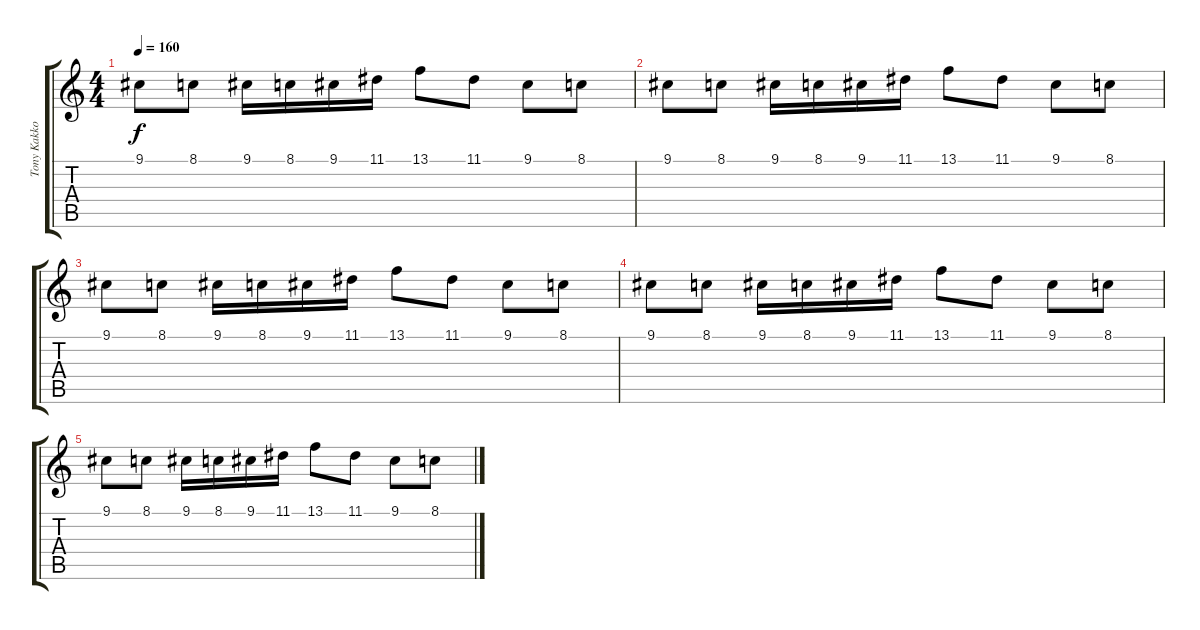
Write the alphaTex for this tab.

\track ("Tony Kakko" "Tony Kakko") {instrument harpsichord}
\staff {score tabs}
\tuning (E4 B3 G3 D3 A2 E2) {hide}
\ts (4 4)
\tempo 160
\clef g2
\ks c
9.1.8{dy f} 8.1.8 9.1.16 8.1.16 9.1.16 11.1.16 13.1.8 11.1.8 9.1.8 8.1.8 |
9.1.8{instrument harpsichord} 8.1.8 9.1.16 8.1.16 9.1.16 11.1.16 13.1.8 11.1.8 9.1.8 8.1.8 |
9.1.8{volume 0} 8.1.8 9.1.16 8.1.16 9.1.16 11.1.16 13.1.8 11.1.8 9.1.8 8.1.8 |
9.1.8 8.1.8 9.1.16 8.1.16 9.1.16 11.1.16 13.1.8 11.1.8 9.1.8 8.1.8 |
9.1.8 8.1.8 9.1.16 8.1.16 9.1.16 11.1.16 13.1.8 11.1.8 9.1.8 8.1.8
